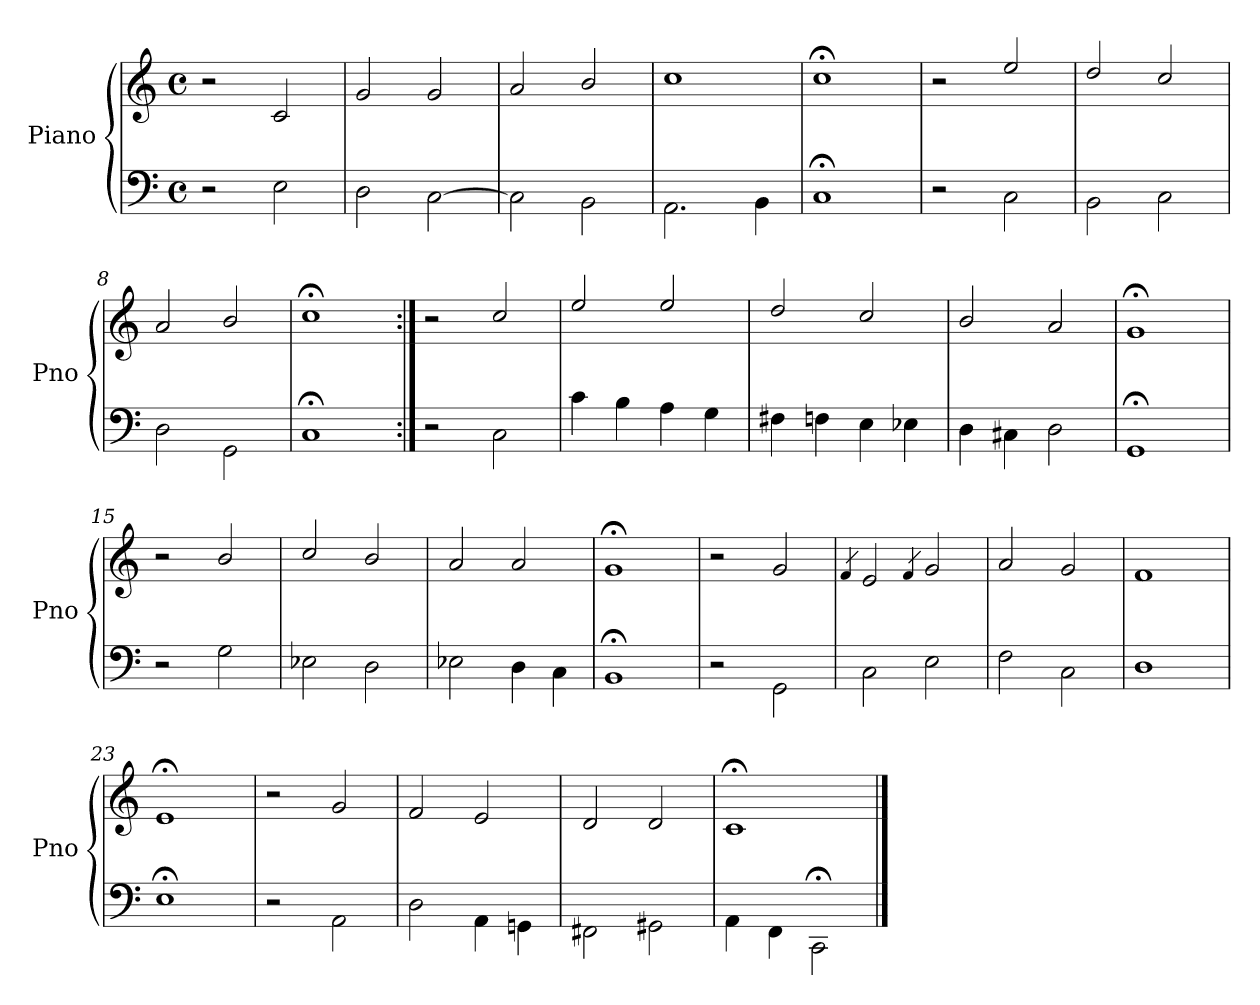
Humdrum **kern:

**kern	**kern
*part1	*part1
*staff2	*staff1
*I"Piano	*
*I'Pno	*
*clefF4	*clefG2
*k[]	*k[]
*M4/4	*M4/4
*met(c)	*met(c)
=1	=1
2r	2r
2E\	2c/
=2	=2
2D\	2g/
[<2C\	2g/
=3	=3
2C\]	2a/
2BB\	2b/
=4	=4
2.AA\	1cc/
4BB\	.
=5	=5
1C;\	1cc;</
=6	=6
2r	2r
2C\	2ee/
=7	=7
2BB\	2dd/
2C\	2cc/
=8	=8
2D\	2a/
2GG\	2b/
=9	=9
1C;\	1cc;</
!!LO:LB:g=z
=10:|!	=10:|!
2r	2r
2C\	2cc/
=11	=11
4c\	2ee/
4B\	.
4A\	2ee/
4G\	.
=12	=12
4F#X\	2dd/
4Fn\	.
4E\	2cc/
4E-X\	.
=13	=13
4D\	2b/
4C#X\	.
2D\	2a/
=14	=14
1GG;\	1g;</
=15	=15
2r	2r
2G\	2b/
=16	=16
2E-X\	2cc/
2D\	2b/
=17	=17
2E-X\	2a/
4D\	2a/
4C\	.
=18	=18
1BB;\	1g;</
!!LO:LB:g=z
=19	=19
2r	2r
2GG\	2g/
=20	=20
.	4qf/
2C\	2e/
.	4qf/
2E\	2g/
=21	=21
2F\	2a/
2C\	2g/
=22	=22
1D\	1f/
=23	=23
1E;\	1e;</
=24	=24
2r	2r
2AA\	2g/
=25	=25
2D\	2f/
4AA\	2e/
4GGn\	.
=26	=26
2FF#X\	2d/
2GG#X\	2d/
=27	=27
4AA\	1c;</
4FF\	.
2CC;\	.
==	==
*-	*-
